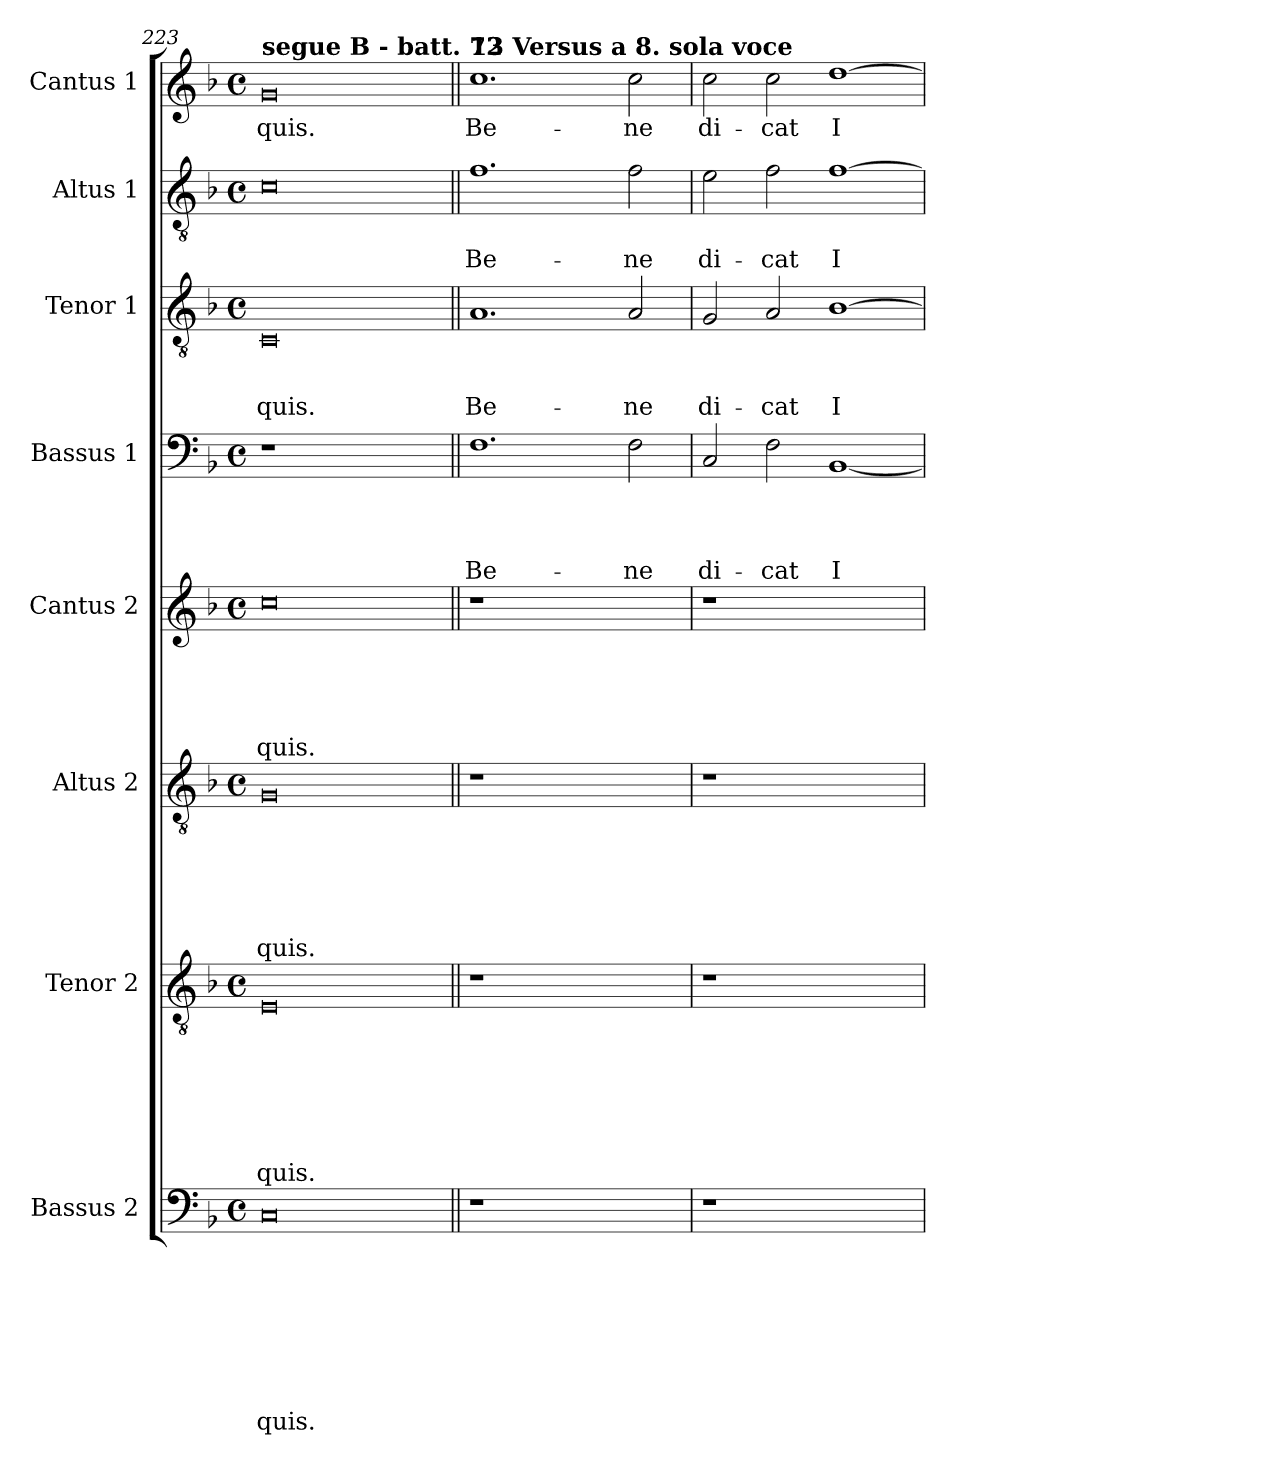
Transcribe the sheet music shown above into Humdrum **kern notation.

**kern	**text	**text	**text	**text	**text	**text	**text	**text	**kern	**text	**text	**text	**text	**text	**text	**text	**kern	**text	**text	**text	**text	**text	**text	**kern	**text	**text	**text	**text	**text	**kern	**text	**text	**text	**text	**kern	**text	**text	**text	**kern	**text	**text	**kern	**text
*part8	*part8	*part8	*part8	*part8	*part8	*part8	*part8	*part8	*part7	*part7	*part7	*part7	*part7	*part7	*part7	*part7	*part6	*part6	*part6	*part6	*part6	*part6	*part6	*part5	*part5	*part5	*part5	*part5	*part5	*part4	*part4	*part4	*part4	*part4	*part3	*part3	*part3	*part3	*part2	*part2	*part2	*part1	*part1
*staff8	*staff8	*staff8	*staff8	*staff8	*staff8	*staff8	*staff8	*staff8	*staff7	*staff7	*staff7	*staff7	*staff7	*staff7	*staff7	*staff7	*staff6	*staff6	*staff6	*staff6	*staff6	*staff6	*staff6	*staff5	*staff5	*staff5	*staff5	*staff5	*staff5	*staff4	*staff4	*staff4	*staff4	*staff4	*staff3	*staff3	*staff3	*staff3	*staff2	*staff2	*staff2	*staff1	*staff1
*I"Bassus 2	*	*	*	*	*	*	*	*	*I"Tenor 2	*	*	*	*	*	*	*	*I"Altus 2	*	*	*	*	*	*	*I"Cantus 2	*	*	*	*	*	*I"Bassus 1	*	*	*	*	*I"Tenor 1	*	*	*	*I"Altus 1	*	*	*I"Cantus 1	*
*I'B2	*	*	*	*	*	*	*	*	*I'T2	*	*	*	*	*	*	*	*I'A2	*	*	*	*	*	*	*I'C2	*	*	*	*	*	*I'B1	*	*	*	*	*I'T1	*	*	*	*I'A1	*	*	*I'C1	*
*clefF4	*	*	*	*	*	*	*	*	*clefGv2	*	*	*	*	*	*	*	*clefGv2	*	*	*	*	*	*	*clefG2	*	*	*	*	*	*clefF4	*	*	*	*	*clefGv2	*	*	*	*clefGv2	*	*	*clefG2	*
*k[b-]	*	*	*	*	*	*	*	*	*k[b-]	*	*	*	*	*	*	*	*k[b-]	*	*	*	*	*	*	*k[b-]	*	*	*	*	*	*k[b-]	*	*	*	*	*k[b-]	*	*	*	*k[b-]	*	*	*k[b-]	*
*d:	*	*	*	*	*	*	*	*	*d:	*	*	*	*	*	*	*	*d:	*	*	*	*	*	*	*d:	*	*	*	*	*	*d:	*	*	*	*	*d:	*	*	*	*d:	*	*	*d:	*
*M4/4	*	*	*	*	*	*	*	*	*M4/4	*	*	*	*	*	*	*	*M4/4	*	*	*	*	*	*	*M4/4	*	*	*	*	*	*M4/4	*	*	*	*	*M4/4	*	*	*	*M4/4	*	*	*M4/4	*
*met(c)	*	*	*	*	*	*	*	*	*met(c)	*	*	*	*	*	*	*	*met(c)	*	*	*	*	*	*	*met(c)	*	*	*	*	*	*met(c)	*	*	*	*	*met(c)	*	*	*	*met(c)	*	*	*met(c)	*
=223	=223	=223	=223	=223	=223	=223	=223	=223	=223	=223	=223	=223	=223	=223	=223	=223	=223	=223	=223	=223	=223	=223	=223	=223	=223	=223	=223	=223	=223	=223	=223	=223	=223	=223	=223	=223	=223	=223	=223	=223	=223	=223	=223
!	!	!	!	!	!	!	!	!	!	!	!	!	!	!	!	!	!	!	!	!	!	!	!	!	!	!	!	!	!	!	!	!	!	!	!	!	!	!	!	!	!	!LO:TX:a:B:t=segue B - batt. 72	!
0C	.	.	.	.	.	.	.	-quis.	0E	.	.	.	.	.	.	-quis.	0G	.	.	.	.	.	-quis.	0cc	.	.	.	.	-quis.	1r	.	.	.	.	0C	.	.	-quis.	0c	.	.	0g	-quis.
.	.	.	.	.	.	.	.	.	.	.	.	.	.	.	.	.	.	.	.	.	.	.	.	.	.	.	.	.	.	1ryy	.	.	.	.	.	.	.	.	.	.	.	.	.
!!LO:PB:g=z
=224||	=224||	=224||	=224||	=224||	=224||	=224||	=224||	=224||	=224||	=224||	=224||	=224||	=224||	=224||	=224||	=224||	=224||	=224||	=224||	=224||	=224||	=224||	=224||	=224||	=224||	=224||	=224||	=224||	=224||	=224||	=224||	=224||	=224||	=224||	=224||	=224||	=224||	=224||	=224||	=224||	=224||	=224||	=224||
!	!	!	!	!	!	!	!	!	!	!	!	!	!	!	!	!	!	!	!	!	!	!	!	!	!	!	!	!	!	!	!	!	!	!	!	!	!	!	!	!	!	!LO:TX:a:B:t=13 Versus  a 8. sola voce	!
1r	.	.	.	.	.	.	.	.	1r	.	.	.	.	.	.	.	1r	.	.	.	.	.	.	1r	.	.	.	.	.	1.F	.	.	.	Be-	1.A	.	.	Be-	1.f	.	Be-	1.cc	Be-
1ryy	.	.	.	.	.	.	.	.	1ryy	.	.	.	.	.	.	.	1ryy	.	.	.	.	.	.	1ryy	.	.	.	.	.	.	.	.	.	.	.	.	.	.	.	.	.	.	.
.	.	.	.	.	.	.	.	.	.	.	.	.	.	.	.	.	.	.	.	.	.	.	.	.	.	.	.	.	.	2F\	.	.	.	-ne	2A/	.	.	-ne	2f\	.	-ne	2cc\	-ne
=225	=225	=225	=225	=225	=225	=225	=225	=225	=225	=225	=225	=225	=225	=225	=225	=225	=225	=225	=225	=225	=225	=225	=225	=225	=225	=225	=225	=225	=225	=225	=225	=225	=225	=225	=225	=225	=225	=225	=225	=225	=225	=225	=225
1r	.	.	.	.	.	.	.	.	1r	.	.	.	.	.	.	.	1r	.	.	.	.	.	.	1r	.	.	.	.	.	2C/	.	.	.	di-	2G/	.	.	di-	2e\	.	di-	2cc\	di-
.	.	.	.	.	.	.	.	.	.	.	.	.	.	.	.	.	.	.	.	.	.	.	.	.	.	.	.	.	.	2F\	.	.	.	-cat	2A/	.	.	-cat	2f\	.	-cat	2cc\	-cat
1ryy	.	.	.	.	.	.	.	.	1ryy	.	.	.	.	.	.	.	1ryy	.	.	.	.	.	.	1ryy	.	.	.	.	.	[1BB-	.	.	.	I-	[1B-	.	.	I-	[1f	.	I-	[1dd	I-
=	=	=	=	=	=	=	=	=	=	=	=	=	=	=	=	=	=	=	=	=	=	=	=	=	=	=	=	=	=	=	=	=	=	=	=	=	=	=	=	=	=	=	=
*-	*-	*-	*-	*-	*-	*-	*-	*-	*-	*-	*-	*-	*-	*-	*-	*-	*-	*-	*-	*-	*-	*-	*-	*-	*-	*-	*-	*-	*-	*-	*-	*-	*-	*-	*-	*-	*-	*-	*-	*-	*-	*-	*-
